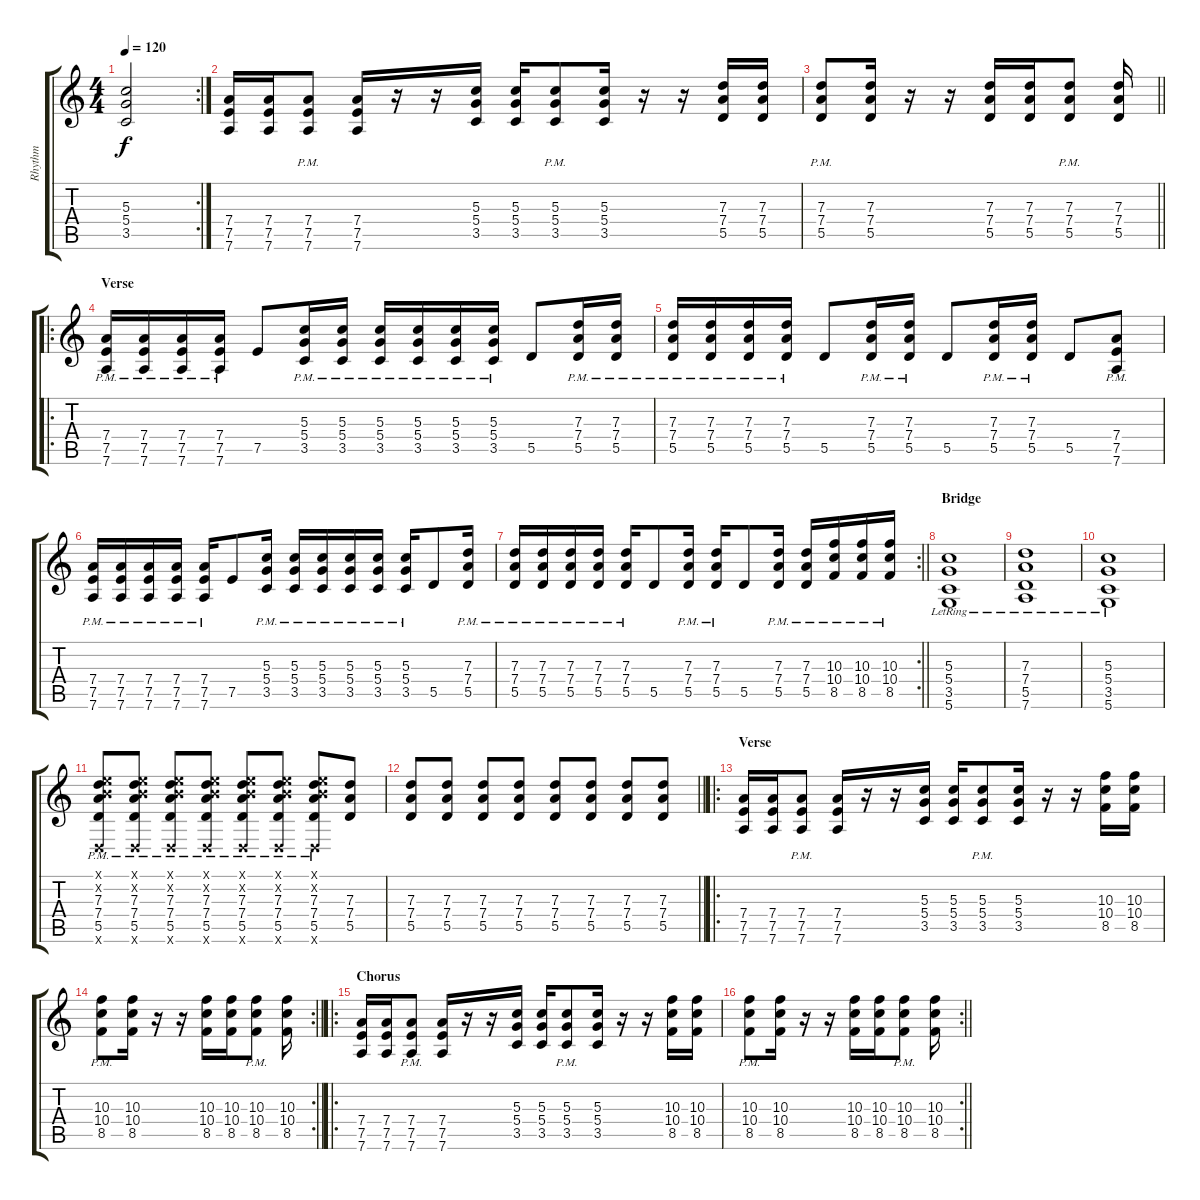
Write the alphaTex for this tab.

\track ("Rhythm" "Rhythm") {instrument overdrivenguitar}
\staff {score tabs}
\tuning (E4 B3 G3 D3 A2 D2) {hide}
\rc 2
\ts (4 4)
\tempo 120
\clef g2
\ks c
(5.3 5.4 3.5).2{dy f} |
(7.4 7.5 7.6).16 (7.4 7.5 7.6).16 (7.4{pm} 7.5{pm} 7.6{pm}).8 (7.4 7.5 7.6).16 r.16 r.16 (5.3 5.4 3.5).16 (5.3 5.4 3.5).16 (5.3{pm} 5.4{pm} 3.5{pm}).8 (5.3 5.4 3.5).16 r.16 r.16 (7.3 7.4 5.5).16 (7.3 7.4 5.5).16 |
\barLineRight lightlight
(7.3{pm} 7.4{pm} 5.5{pm}).8 (7.3 7.4 5.5).16 r.16 r.16 (7.3 7.4 5.5).16 (7.3 7.4 5.5).16 (7.3{pm} 7.4{pm} 5.5{pm}).8 (7.3 7.4 5.5).16 |
\ro
\section ("" "Verse")
(7.4{pm} 7.5{pm} 7.6{pm}).16 (7.4{pm} 7.5{pm} 7.6{pm}).16 (7.4{pm} 7.5{pm} 7.6{pm}).16 (7.4{pm} 7.5{pm} 7.6{pm}).16 7.5.8 (5.3{pm} 5.4{pm} 3.5{pm}).16 (5.3{pm} 5.4{pm} 3.5{pm}).16 (5.3{pm} 5.4{pm} 3.5{pm}).16 (5.3{pm} 5.4{pm} 3.5{pm}).16 (5.3{pm} 5.4{pm} 3.5{pm}).16 (5.3{pm} 5.4{pm} 3.5{pm}).16 5.5.8 (7.3{pm} 7.4{pm} 5.5{pm}).16 (7.3{pm} 7.4{pm} 5.5{pm}).16 |
(7.3{pm} 7.4{pm} 5.5{pm}).16 (7.3{pm} 7.4{pm} 5.5{pm}).16 (7.3{pm} 7.4{pm} 5.5{pm}).16 (7.3{pm} 7.4{pm} 5.5{pm}).16 5.5.8 (7.3{pm} 7.4{pm} 5.5{pm}).16 (7.3{pm} 7.4{pm} 5.5{pm}).16 5.5.8 (7.3{pm} 7.4{pm} 5.5{pm}).16 (7.3{pm} 7.4{pm} 5.5{pm}).16 5.5.8 (7.4{pm} 7.5{pm} 7.6{pm}).8 |
(7.4{pm} 7.5{pm} 7.6{pm}).16 (7.4{pm} 7.5{pm} 7.6{pm}).16 (7.4{pm} 7.5{pm} 7.6{pm}).16 (7.4{pm} 7.5{pm} 7.6{pm}).16 (7.4{pm} 7.5{pm} 7.6{pm}).16 7.5.8 (5.3{pm} 5.4{pm} 3.5{pm}).16 (5.3{pm} 5.4{pm} 3.5{pm}).16 (5.3{pm} 5.4{pm} 3.5{pm}).16 (5.3{pm} 5.4{pm} 3.5{pm}).16 (5.3{pm} 5.4{pm} 3.5{pm}).16 (5.3{pm} 5.4{pm} 3.5{pm}).16 5.5.8 (7.3{pm} 7.4{pm} 5.5{pm}).16 |
\rc 2
\barLineRight lightlight
(7.3{pm} 7.4{pm} 5.5{pm}).16 (7.3{pm} 7.4{pm} 5.5{pm}).16 (7.3{pm} 7.4{pm} 5.5{pm}).16 (7.3{pm} 7.4{pm} 5.5{pm}).16 (7.3{pm} 7.4{pm} 5.5{pm}).16 5.5.8 (7.3{pm} 7.4{pm} 5.5{pm}).16 (7.3{pm} 7.4{pm} 5.5{pm}).16 5.5.8 (7.3{pm} 7.4{pm} 5.5{pm}).16 (7.3{pm} 7.4{pm} 5.5{pm}).16 (10.3{pm} 10.4{pm} 8.5{pm}).16 (10.3{pm} 10.4{pm} 8.5{pm}).16 (10.3{pm} 10.4{pm} 8.5{pm}).16 |
\section ("" "Bridge")
(5.3{lr} 5.4{lr} 3.5{lr} 5.6{lr}).1 |
(7.3{lr} 7.4{lr} 5.5{lr} 7.6{lr}).1 |
(5.3{lr} 5.4{lr} 3.5{lr} 5.6{lr}).1 |
(0.1{x} 0.2{x} 7.3{pm} 7.4{pm} 5.5{pm} 0.6{x}).8 (0.1{x} 0.2{x} 7.3{pm} 7.4{pm} 5.5{pm} 0.6{x}).8 (0.1{x} 0.2{x} 7.3{pm} 7.4{pm} 5.5{pm} 0.6{x}).8 (0.1{x} 0.2{x} 7.3{pm} 7.4{pm} 5.5{pm} 0.6{x}).8 (0.1{x} 0.2{x} 7.3{pm} 7.4{pm} 5.5{pm} 0.6{x}).8 (0.1{x} 0.2{x} 7.3{pm} 7.4{pm} 5.5{pm} 0.6{x}).8 (0.1{x} 0.2{x} 7.3{pm} 7.4{pm} 5.5{pm} 0.6{x}).8 (7.3 7.4 5.5).8 |
\barLineRight lightlight
(7.3 7.4 5.5).8 (7.3 7.4 5.5).8 (7.3 7.4 5.5).8 (7.3 7.4 5.5).8 (7.3 7.4 5.5).8 (7.3 7.4 5.5).8 (7.3 7.4 5.5).8 (7.3 7.4 5.5).8 |
\ro
\section ("" "Verse")
(7.4 7.5 7.6).16 (7.4 7.5 7.6).16 (7.4{pm} 7.5{pm} 7.6{pm}).8 (7.4 7.5 7.6).16 r.16 r.16 (5.3 5.4 3.5).16 (5.3 5.4 3.5).16 (5.3{pm} 5.4{pm} 3.5{pm}).8 (5.3 5.4 3.5).16 r.16 r.16 (10.3 10.4 8.5).16 (10.3 10.4 8.5).16 |
\rc 2
\barLineRight lightlight
(10.3{pm} 10.4{pm} 8.5{pm}).8 (10.3 10.4 8.5).16 r.16 r.16 (10.3 10.4 8.5).16 (10.3 10.4 8.5).16 (10.3{pm} 10.4{pm} 8.5{pm}).8 (10.3 10.4 8.5).16 |
\ro
\section ("" "Chorus")
(7.4 7.5 7.6).16 (7.4 7.5 7.6).16 (7.4{pm} 7.5{pm} 7.6{pm}).8 (7.4 7.5 7.6).16 r.16 r.16 (5.3 5.4 3.5).16 (5.3 5.4 3.5).16 (5.3{pm} 5.4{pm} 3.5{pm}).8 (5.3 5.4 3.5).16 r.16 r.16 (10.3 10.4 8.5).16 (10.3 10.4 8.5).16 |
\rc 2
\barLineRight lightlight
(10.3{pm} 10.4{pm} 8.5{pm}).8 (10.3 10.4 8.5).16 r.16 r.16 (10.3 10.4 8.5).16 (10.3 10.4 8.5).16 (10.3{pm} 10.4{pm} 8.5{pm}).8 (10.3 10.4 8.5).16
